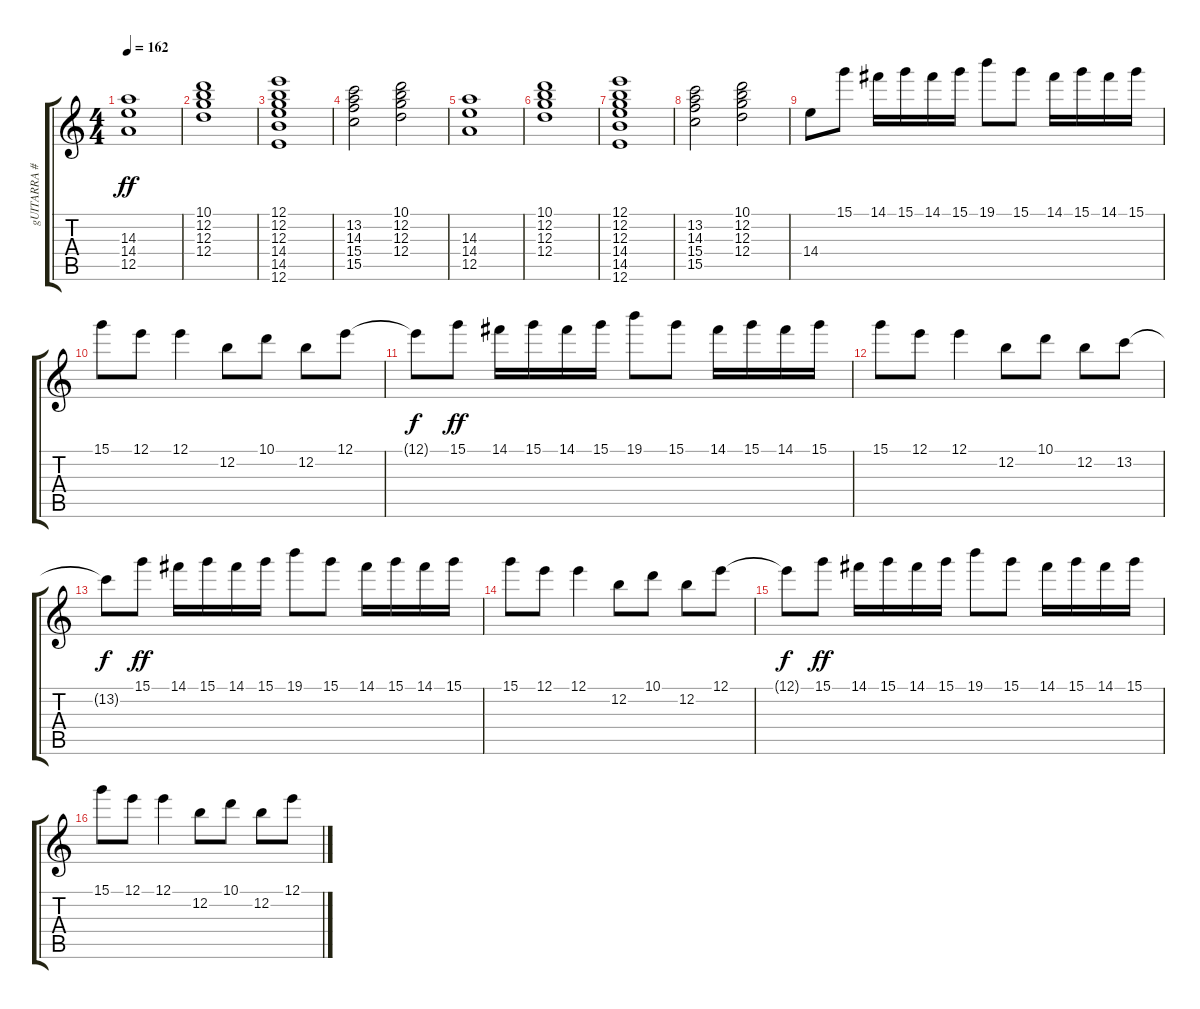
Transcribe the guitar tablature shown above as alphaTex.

\track ("gUITARRA #2" "gUITARRA #") {instrument overdrivenguitar}
\staff {score tabs}
\tuning (E4 B3 G3 D3 A2 E2) {hide}
\ts (4 4)
\tempo 162
\clef g2
\ks c
(14.3 14.4 12.5).1{dy ff} |
(10.1 12.2 12.3 12.4).1 |
(12.1 12.2 12.3 14.4 14.5 12.6).1 |
(13.2 14.3 15.4 15.5).2 (10.1 12.2 12.3 12.4).2 |
(14.3 14.4 12.5).1 |
(10.1 12.2 12.3 12.4).1 |
(12.1 12.2 12.3 14.4 14.5 12.6).1 |
(13.2 14.3 15.4 15.5).2 (10.1 12.2 12.3 12.4).2 |
14.4.8 15.1.8 14.1.16 15.1.16 14.1.16 15.1.16 19.1.8 15.1.8 14.1.16 15.1.16 14.1.16 15.1.16 |
15.1.8 12.1.8 12.1.4 12.2.8 10.1.8 12.2.8 12.1.8 |
12.1{t}.8{dy f} 15.1.8{dy ff} 14.1.16 15.1.16 14.1.16 15.1.16 19.1.8 15.1.8 14.1.16 15.1.16 14.1.16 15.1.16 |
15.1.8 12.1.8 12.1.4 12.2.8 10.1.8 12.2.8 13.2.8 |
13.2{t}.8{dy f} 15.1.8{dy ff} 14.1.16 15.1.16 14.1.16 15.1.16 19.1.8 15.1.8 14.1.16 15.1.16 14.1.16 15.1.16 |
15.1.8 12.1.8 12.1.4 12.2.8 10.1.8 12.2.8 12.1.8 |
12.1{t}.8{dy f} 15.1.8{dy ff} 14.1.16 15.1.16 14.1.16 15.1.16 19.1.8 15.1.8 14.1.16 15.1.16 14.1.16 15.1.16 |
15.1.8 12.1.8 12.1.4 12.2.8 10.1.8 12.2.8 12.1.8
